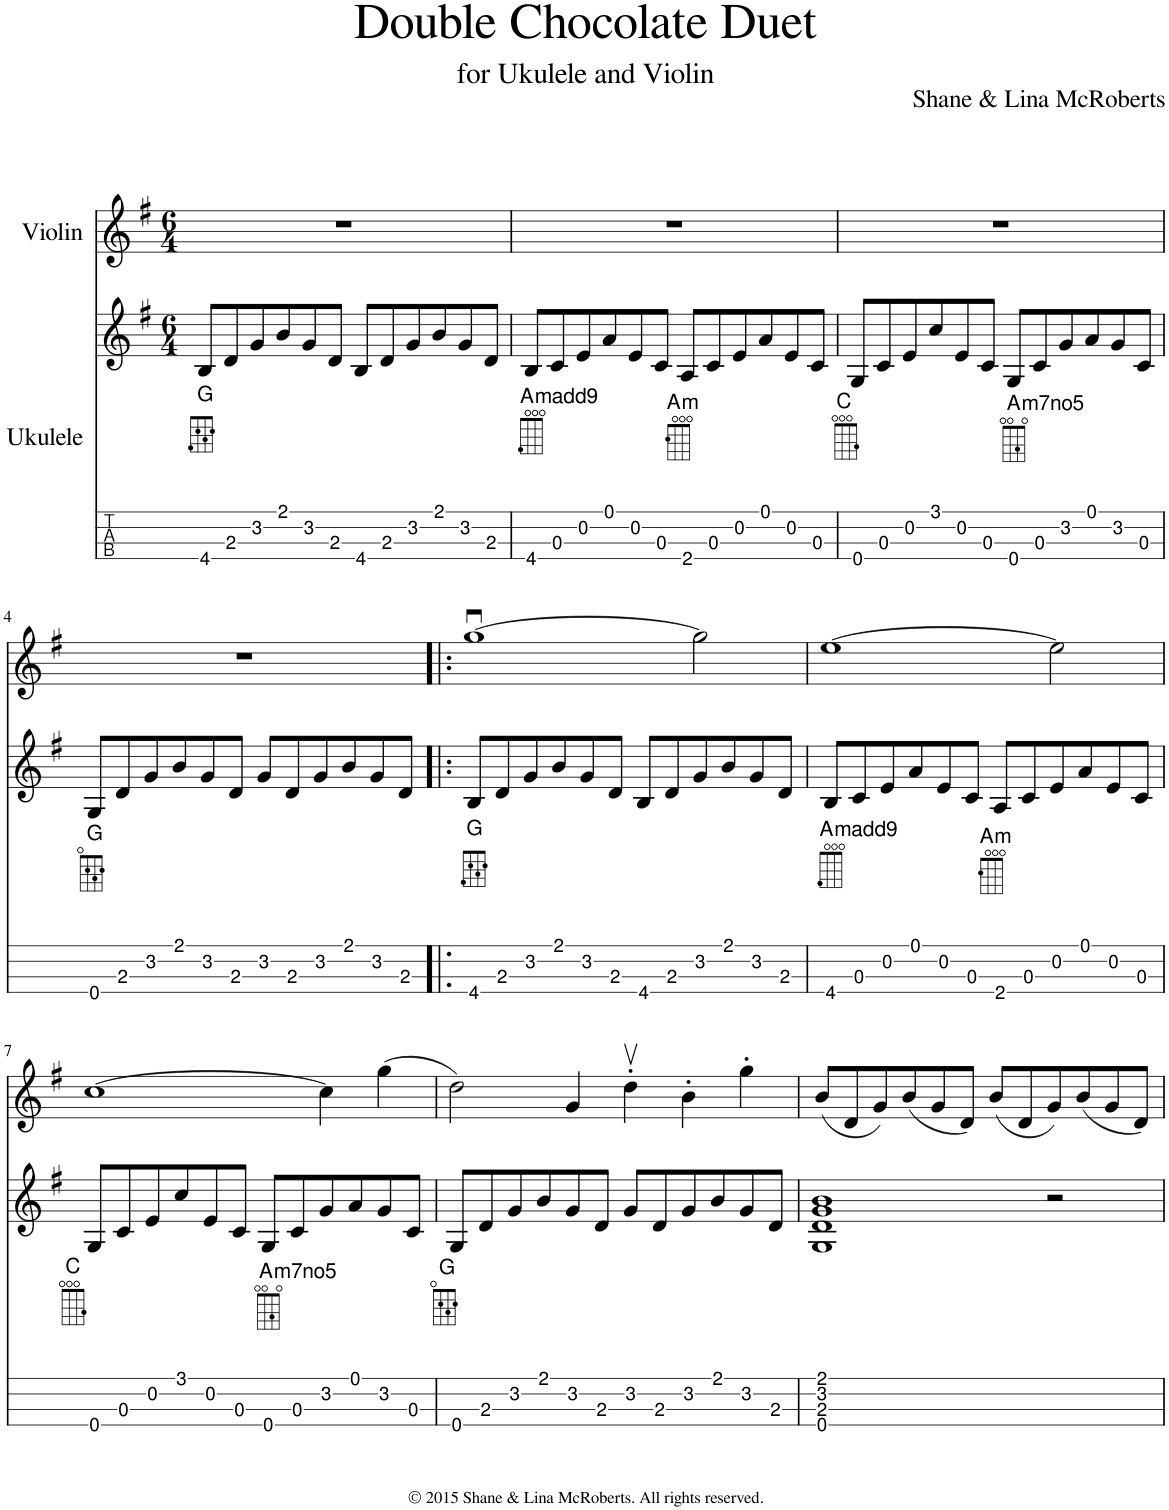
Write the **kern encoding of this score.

**kern	**kern	**harte	**kern
*part2	*part2	*part2	*part1
*staff3	*staff2	*	*staff1
*I"Ukulele	*	*	*I"Violin
*	*	*	*I'Vln
*stria4	*	*	*
*	*clefG2	*	*clefG2
*k[f#]	*k[f#]	*	*k[f#]
*M6/4	*M6/4	*	*M6/4
=1	=1	=1	=1
8BL	8B/L	G:maj	1.r
8d	8d/	.	.
8g	8g/	.	.
8b	8b/	.	.
8g	8g/	.	.
8dJ	8d/J	.	.
8BL	8B/L	.	.
8d	8d/	.	.
8g	8g/	.	.
8b	8b/	.	.
8g	8g/	.	.
8dJ	8d/J	.	.
=2	=2	=2	=2
!	!	!LO:H:kt=m	!
8BL	8B/L	A:min(9)	1.r
8c	8c/	.	.
8e	8e/	.	.
8a	8a/	.	.
8e	8e/	.	.
8cJ	8c/J	.	.
!	!	!LO:H:kt=m	!
8AL	8A/L	A:min	.
8c	8c/	.	.
8e	8e/	.	.
8a	8a/	.	.
8e	8e/	.	.
8cJ	8c/J	.	.
=3	=3	=3	=3
8GL	8G/L	C:maj	1.r
8c	8c/	.	.
8e	8e/	.	.
8cc	8cc/	.	.
8e	8e/	.	.
8cJ	8c/J	.	.
!	!	!LO:H:kt=m7	!
8GL	8G/L	A:min7(*5)	.
8c	8c/	.	.
8g	8g/	.	.
8a	8a/	.	.
8g	8g/	.	.
8cJ	8c/J	.	.
!!LO:LB:g=z
=4	=4	=4	=4
8GL	8G/L	G:maj	1.r
8d	8d/	.	.
8g	8g/	.	.
8b	8b/	.	.
8g	8g/	.	.
8dJ	8d/J	.	.
8gL	8g/L	.	.
8d	8d/	.	.
8g	8g/	.	.
8b	8b/	.	.
8g	8g/	.	.
8dJ	8d/J	.	.
=5!|:	=5!|:	=5!|:	=5!|:
8BL	8B/L	G:maj	[1ggu
8d	8d/	.	.
8g	8g/	.	.
8b	8b/	.	.
8g	8g/	.	.
8dJ	8d/J	.	.
8BL	8B/L	.	.
8d	8d/	.	.
8g	8g/	.	2gg\]
8b	8b/	.	.
8g	8g/	.	.
8dJ	8d/J	.	.
=6	=6	=6	=6
!	!	!LO:H:kt=m	!
8BL	8B/L	A:min(9)	[1ee
8c	8c/	.	.
8e	8e/	.	.
8a	8a/	.	.
8e	8e/	.	.
8cJ	8c/J	.	.
!	!	!LO:H:kt=m	!
8AL	8A/L	A:min	.
8c	8c/	.	.
8e	8e/	.	2ee\]
8a	8a/	.	.
8e	8e/	.	.
8cJ	8c/J	.	.
!!LO:LB:g=z
=7	=7	=7	=7
8GL	8G/L	C:maj	[1cc
8c	8c/	.	.
8e	8e/	.	.
8cc	8cc/	.	.
8e	8e/	.	.
8cJ	8c/J	.	.
!	!	!LO:H:kt=m7	!
8GL	8G/L	A:min7(*5)	.
8c	8c/	.	.
8g	8g/	.	4cc\]
8a	8a/	.	.
8g	8g/	.	(4gg\
8cJ	8c/J	.	.
=8	=8	=8	=8
8GL	8G/L	G:maj	2dd\)
8d	8d/	.	.
8g	8g/	.	.
8b	8b/	.	.
8g	8g/	.	4g/
8dJ	8d/J	.	.
8gL	8g/L	.	4ddv'\
8d	8d/	.	.
8g	8g/	.	4b'\
8b	8b/	.	.
8g	8g/	.	4gg'\
8dJ	8d/J	.	.
=9	=9	=9	=9
1G 1d 1g 1b	1G 1d 1g 1b	.	(8b/L
.	.	.	8d/
.	.	.	8g/)
.	.	.	(8b/
.	.	.	8g/
.	.	.	8d/J)
.	.	.	(8b/L
.	.	.	8d/
2r	2r	.	8g/)
.	.	.	(8b/
.	.	.	8g/
.	.	.	8d/J)
=	=	=	=
*-	*-	*-	*-
